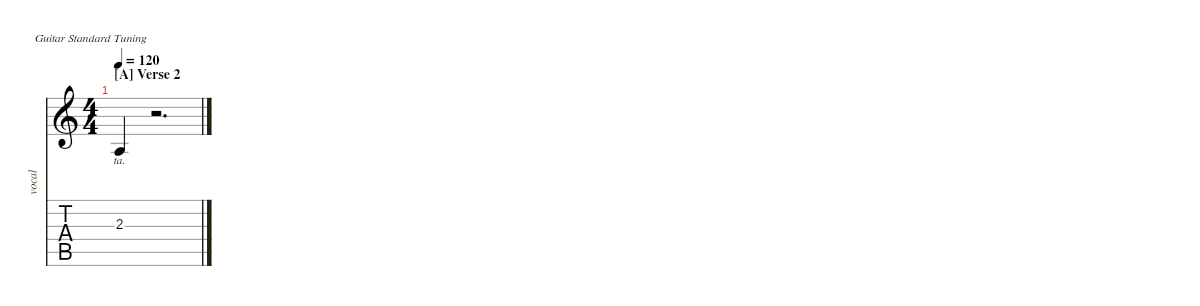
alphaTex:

\defaultSystemsLayout 4
\hideDynamics
\bracketExtendMode nobrackets
\track ("Vocal" "vocal") {instrument lead6voice}
\staff {score tabs}
\tuning (E4 B3 G3 D3 A2 E2)
\ts (4 4)
\section ("A" "Verse 2")
\tempo 120
\clef g2
\ks c
2.3.4{lyrics (0 "ta.") lyrics (1 "") lyrics (2 "") lyrics (3 "") lyrics (4 "") dy mf} r.2{d}
